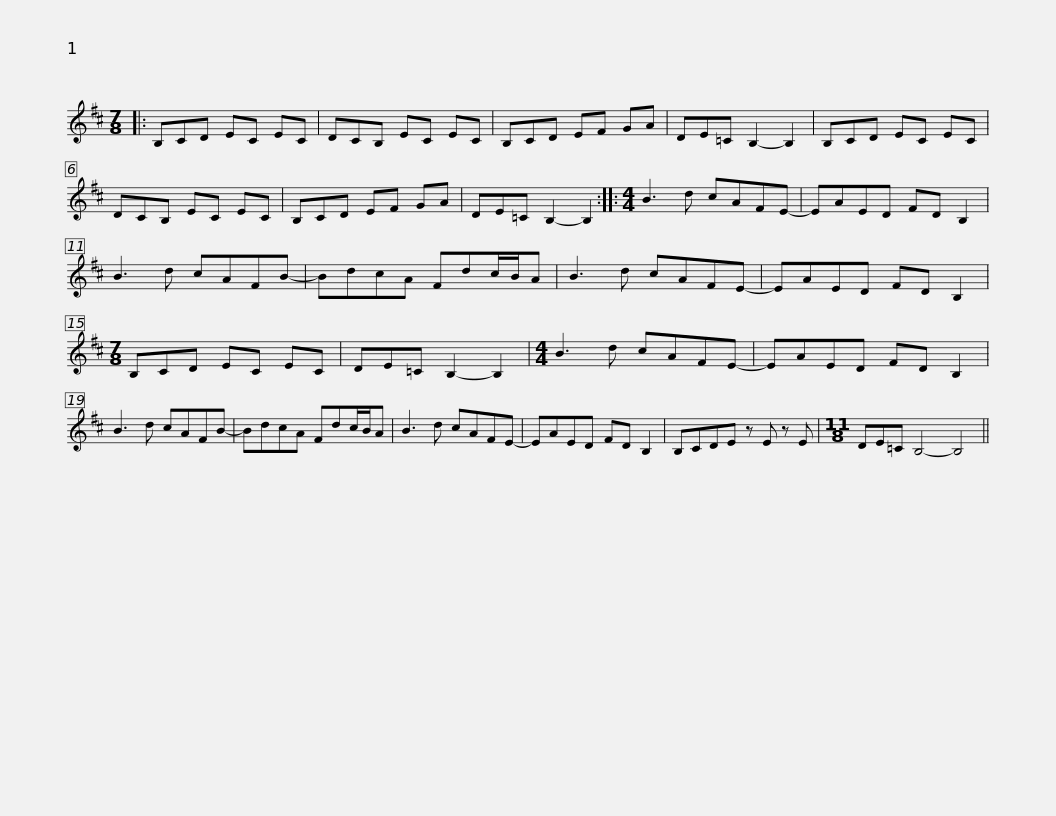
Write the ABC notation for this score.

X:1
L:1/8
M:7/8
I:linebreak $
K:Bmin
V:1 treble
V:1
|: B,CD EC EC | DCB, EC EC | B,CD EF GA | DE=C B,2- B,2 | B,CD EC EC |$ %5
 DCB, EC EC | B,CD EF GA | DE=C B,2- B,2 ::[M:4/4] B3 d cAFE- | EAED FD B,2 | %10
 B3 d cAFB- |$ BdcA Fdc/B/A | B3 d cAFE- | EAED FD B,2 |[M:7/8] B,CD EC EC | %15
 DE=C B,2- B,2 |$[M:4/4] B3 d cAFE- | EAED FD B,2 | B3 d cAFB- | BdcA Fdc/B/A | %20
 B3 d cAFE- | EAED FD B,2 |$ B,CDE z E z E |[M:11/8] DE=C B,4- B,4 || %24
